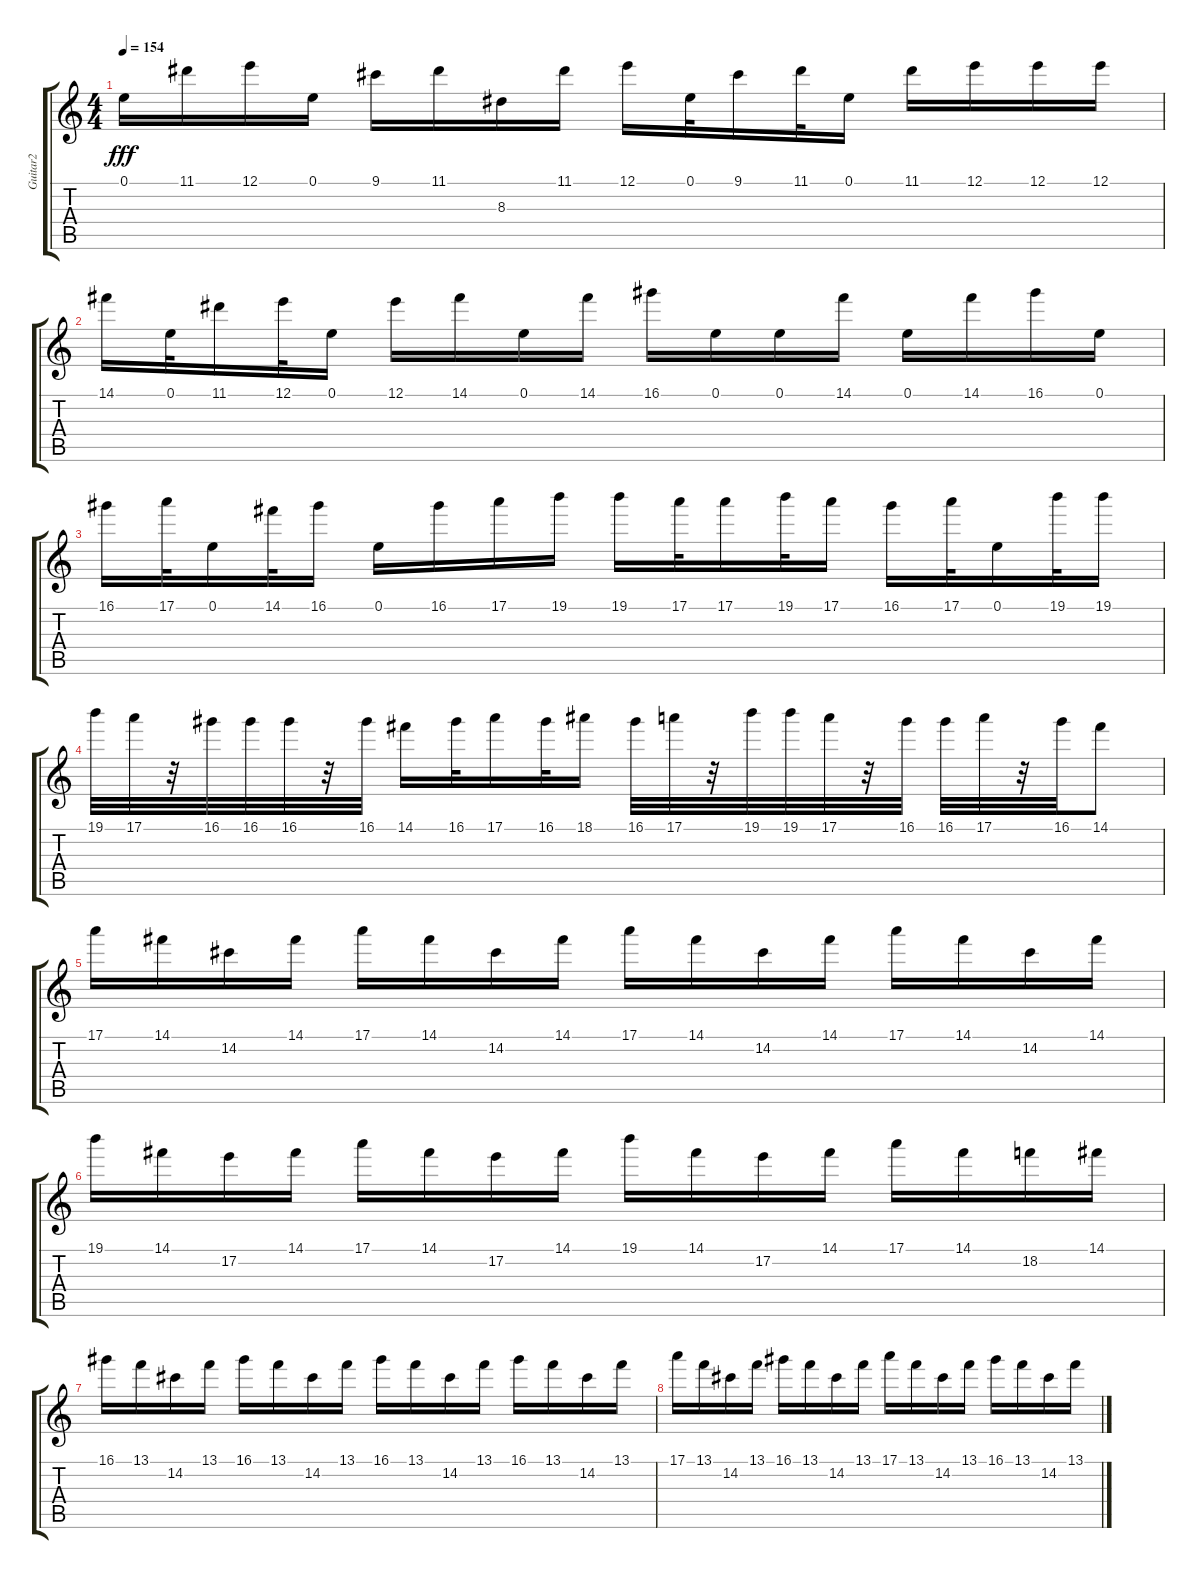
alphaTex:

\track ("Guitar2" "Guitar2") {instrument distortionguitar}
\staff {score tabs}
\tuning (E4 B3 G3 D3 A2 E2) {hide}
\ts (4 4)
\tempo 154
\clef g2
\ks c
0.1.16{dy fff} 11.1.16 12.1.16 0.1.16 9.1.16 11.1.16 8.3.16 11.1.16 12.1.16 0.1.32 9.1.16 11.1.32 0.1.16 11.1.16 12.1.16 12.1.16 12.1.16 |
14.1.16 0.1.32 11.1.16 12.1.32 0.1.16 12.1.16 14.1.16 0.1.16 14.1.16 16.1.16 0.1.16 0.1.16 14.1.16 0.1.16 14.1.16 16.1.16 0.1.16 |
16.1.16 17.1.32 0.1.16 14.1.32 16.1.16 0.1.16 16.1.16 17.1.16 19.1.16 19.1.16 17.1.32 17.1.16 19.1.32 17.1.16 16.1.16 17.1.32 0.1.16 19.1.32 19.1.16 |
19.1.32 17.1.32 r.32 16.1.32 16.1.32 16.1.32 r.32 16.1.32 14.1.16 16.1.32 17.1.16 16.1.32 18.1.16 16.1.32 17.1.32 r.32 19.1.32 19.1.32 17.1.32 r.32 16.1.32 16.1.32 17.1.32 r.32 16.1.32 14.1.8 |
17.1.16 14.1.16 14.2.16 14.1.16 17.1.16 14.1.16 14.2.16 14.1.16 17.1.16 14.1.16 14.2.16 14.1.16 17.1.16 14.1.16 14.2.16 14.1.16 |
19.1.16 14.1.16 17.2.16 14.1.16 17.1.16 14.1.16 17.2.16 14.1.16 19.1.16 14.1.16 17.2.16 14.1.16 17.1.16 14.1.16 18.2.16 14.1.16 |
16.1.16 13.1.16 14.2.16 13.1.16 16.1.16 13.1.16 14.2.16 13.1.16 16.1.16 13.1.16 14.2.16 13.1.16 16.1.16 13.1.16 14.2.16 13.1.16 |
17.1.16 13.1.16 14.2.16 13.1.16 16.1.16 13.1.16 14.2.16 13.1.16 17.1.16 13.1.16 14.2.16 13.1.16 16.1.16 13.1.16 14.2.16 13.1.16
